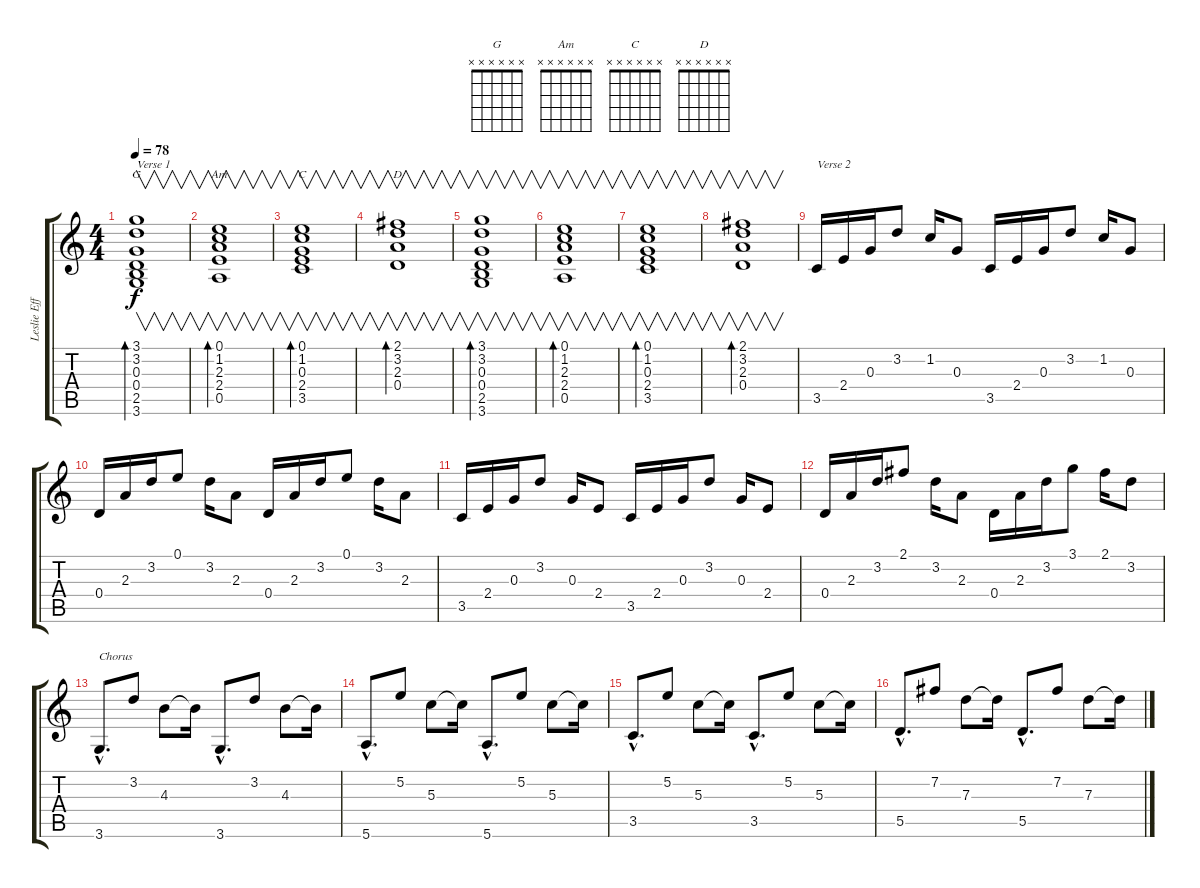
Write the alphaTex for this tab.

\track ("Leslie Effect Guitar" "Leslie Eff") {instrument electricguitarjazz}
\staff {score tabs}
\tuning (E4 B3 G3 D3 A2 E2) {hide}
\chord ("G" x x x x x x) {firstfret 0}
\chord ("Am" x x x x x x) {firstfret 0}
\chord ("C" x x x x x x) {firstfret 0}
\chord ("D" x x x x x x) {firstfret 0}
\ts (4 4)
\tempo 78
\clef g2
\ks c
(3.1 3.2 0.3 0.4 2.5 3.6).1{v bd 120 ch "G" txt "Verse 1" dy f} |
(0.1 1.2 2.3 2.4 0.5).1{v bd 120 ch "Am"} |
(0.1 1.2 0.3 2.4 3.5).1{v bd 120 ch "C"} |
(2.1 3.2 2.3 0.4).1{v bd 120 ch "D"} |
(3.1 3.2 0.3 0.4 2.5 3.6).1{v bd 120} |
(0.1 1.2 2.3 2.4 0.5).1{v bd 120} |
(0.1 1.2 0.3 2.4 3.5).1{v bd 120} |
(2.1 3.2 2.3 0.4).1{v bd 120} |
3.5.16{txt "Verse 2"} 2.4.16 0.3.16 3.2.8 1.2.16 0.3.8 3.5.16 2.4.16 0.3.16 3.2.8 1.2.16 0.3.8 |
0.4.16 2.3.16 3.2.16 0.1.8 3.2.16 2.3.8 0.4.16 2.3.16 3.2.16 0.1.8 3.2.16 2.3.8 |
3.5.16 2.4.16 0.3.16 3.2.8 0.3.16 2.4.8 3.5.16 2.4.16 0.3.16 3.2.8 0.3.16 2.4.8 |
0.4.16 2.3.16 3.2.16 2.1.8 3.2.16 2.3.8 0.4.16 2.3.16 3.2.16 3.1.8 2.1.16 3.2.8 |
3.6{hac}.8{d txt "Chorus"} 3.2.8 4.3.8 4.3{t}.16 3.6{hac}.8{d} 3.2.8 4.3.8 4.3{t}.16 |
5.6{hac}.8{d} 5.2.8 5.3.8 5.3{t}.16 5.6{hac}.8{d} 5.2.8 5.3.8 5.3{t}.16 |
3.5{hac}.8{d} 5.2.8 5.3.8 5.3{t}.16 3.5{hac}.8{d} 5.2.8 5.3.8 5.3{t}.16 |
5.5{hac}.8{d} 7.2.8 7.3.8 7.3{t}.16 5.5{hac}.8{d} 7.2.8 7.3.8 7.3{t}.16
